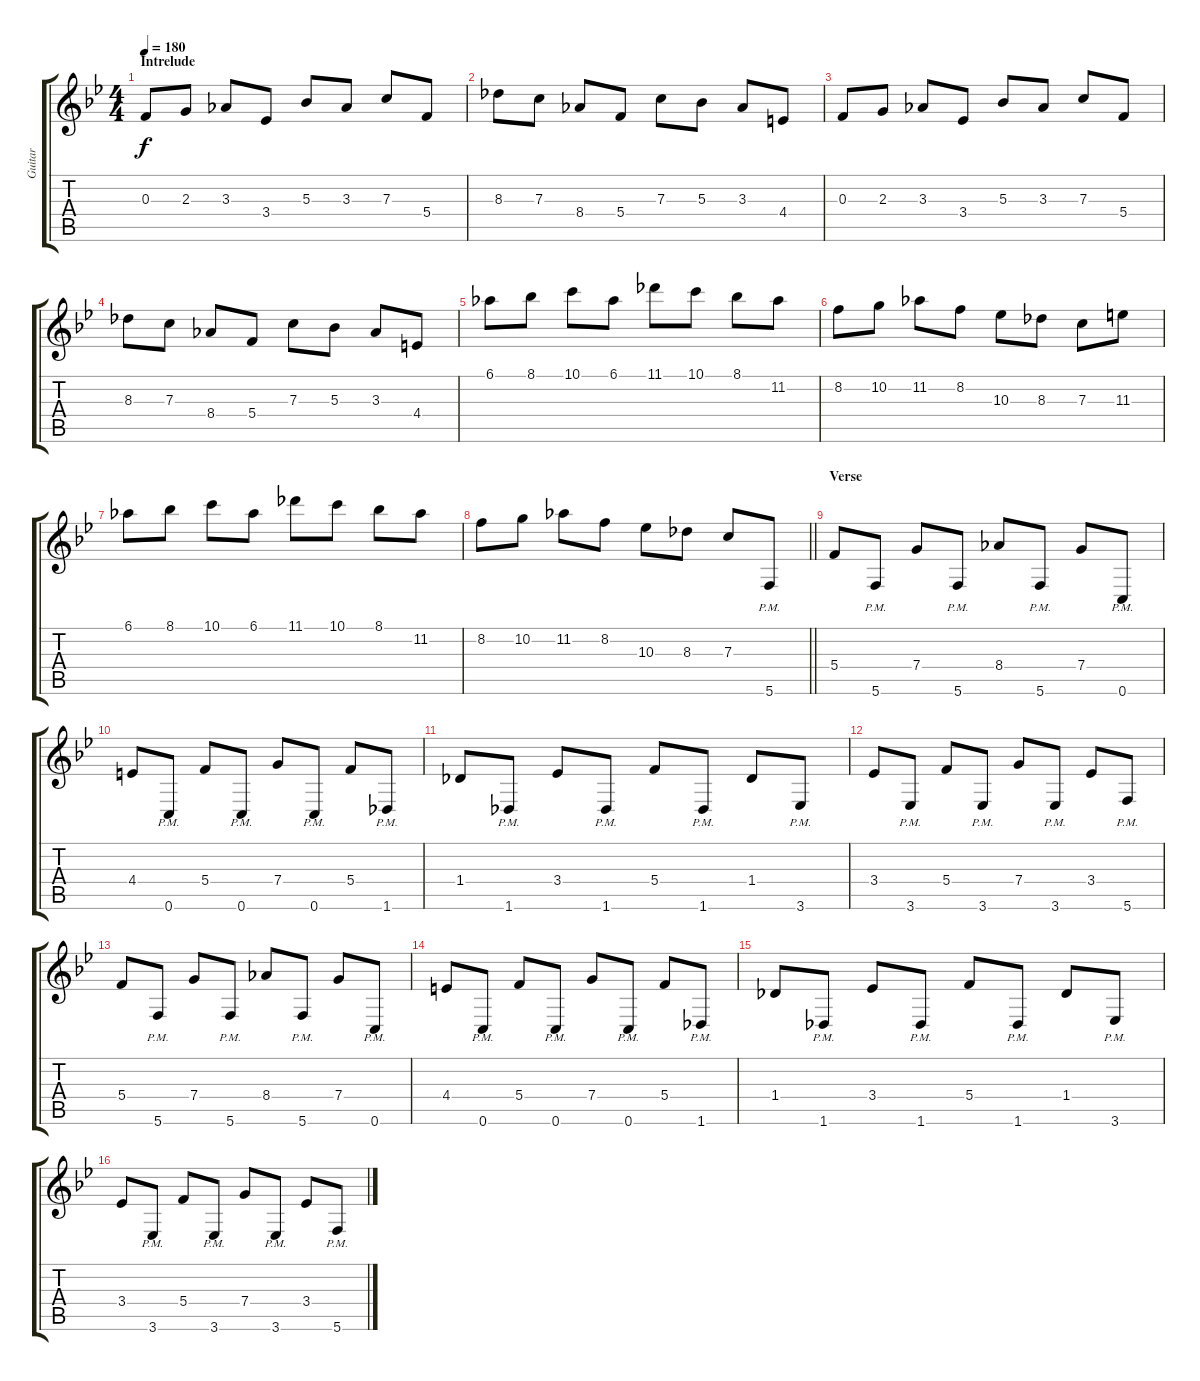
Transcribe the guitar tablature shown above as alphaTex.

\track ("Guitar" "Guitar") {instrument distortionguitar}
\staff {score tabs}
\tuning (D4 A3 F3 C3 G2 C2) {hide}
\ts (4 4)
\section ("" "Intrelude")
\tempo 180
\clef g2
\ks bb
0.3.8{dy f} 2.3.8 3.3.8 3.4.8 5.3.8 3.3.8 7.3.8 5.4.8 |
8.3.8 7.3.8 8.4.8 5.4.8 7.3.8 5.3.8 3.3.8 4.4.8 |
0.3.8 2.3.8 3.3.8 3.4.8 5.3.8 3.3.8 7.3.8 5.4.8 |
8.3.8 7.3.8 8.4.8 5.4.8 7.3.8 5.3.8 3.3.8 4.4.8 |
6.1.8 8.1.8 10.1.8 6.1.8 11.1.8 10.1.8 8.1.8 11.2.8 |
8.2.8 10.2.8 11.2.8 8.2.8 10.3.8 8.3.8 7.3.8 11.3.8 |
6.1.8 8.1.8 10.1.8 6.1.8 11.1.8 10.1.8 8.1.8 11.2.8 |
\barLineRight lightlight
8.2.8 10.2.8 11.2.8 8.2.8 10.3.8 8.3.8 7.3.8 5.6{pm}.8 |
\section ("" "Verse")
5.4.8{volume 11} 5.6{pm}.8 7.4.8 5.6{pm}.8 8.4.8 5.6{pm}.8 7.4.8 0.6{pm}.8 |
4.4.8 0.6{pm}.8 5.4.8 0.6{pm}.8 7.4.8 0.6{pm}.8 5.4.8 1.6{pm}.8 |
1.4.8 1.6{pm}.8 3.4.8 1.6{pm}.8 5.4.8 1.6{pm}.8 1.4.8 3.6{pm}.8 |
3.4.8 3.6{pm}.8 5.4.8 3.6{pm}.8 7.4.8 3.6{pm}.8 3.4.8 5.6{pm}.8 |
5.4.8 5.6{pm}.8 7.4.8 5.6{pm}.8 8.4.8 5.6{pm}.8 7.4.8 0.6{pm}.8 |
4.4.8 0.6{pm}.8 5.4.8 0.6{pm}.8 7.4.8 0.6{pm}.8 5.4.8 1.6{pm}.8 |
1.4.8 1.6{pm}.8 3.4.8 1.6{pm}.8 5.4.8 1.6{pm}.8 1.4.8 3.6{pm}.8 |
3.4.8 3.6{pm}.8 5.4.8 3.6{pm}.8 7.4.8 3.6{pm}.8 3.4.8 5.6{pm}.8
